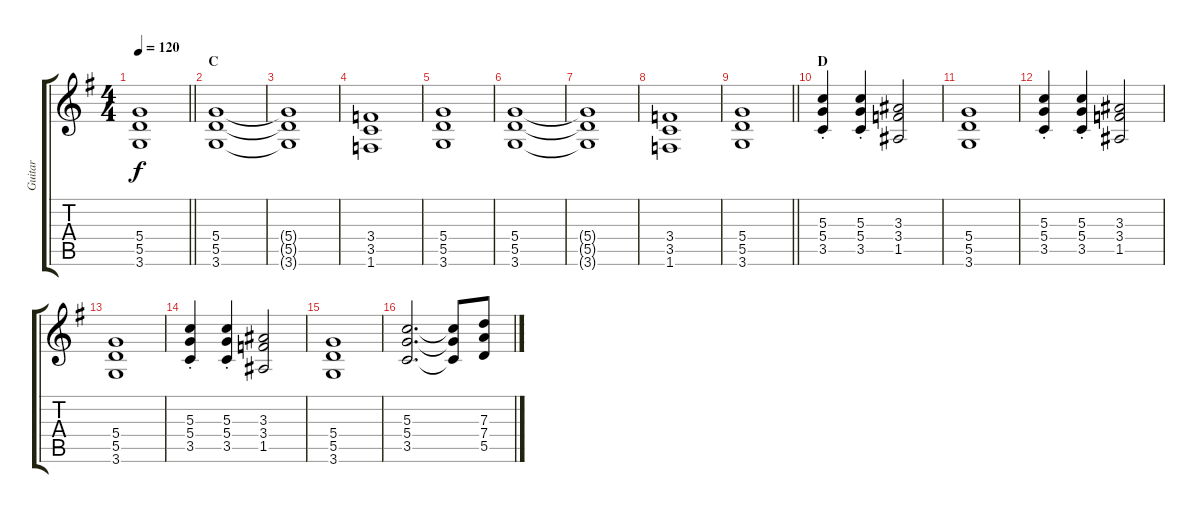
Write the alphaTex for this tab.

\track ("Guitar" "Guitar") {instrument distortionguitar}
\staff {score tabs}
\tuning (E4 B3 G3 D3 A2 E2) {hide}
\ts (4 4)
\tempo 120
\clef g2
\barLineRight lightlight
\ks g
(5.4 5.5 3.6).1{dy f} |
\section ("" "C")
(5.4 5.5 3.6).1 |
(5.4{t} 5.5{t} 3.6{t}).1 |
(3.4 3.5 1.6).1 |
(5.4 5.5 3.6).1 |
(5.4 5.5 3.6).1 |
(5.4{t} 5.5{t} 3.6{t}).1 |
(3.4 3.5 1.6).1 |
\barLineRight lightlight
(5.4 5.5 3.6).1 |
\section ("" "D")
(5.3{st} 5.4{st} 3.5{st}).4 (5.3{st} 5.4{st} 3.5{st}).4 (3.3 3.4 1.5).2 |
(5.4 5.5 3.6).1 |
(5.3{st} 5.4{st} 3.5{st}).4 (5.3{st} 5.4{st} 3.5{st}).4 (3.3 3.4 1.5).2 |
(5.4 5.5 3.6).1 |
(5.3{st} 5.4{st} 3.5{st}).4 (5.3{st} 5.4{st} 3.5{st}).4 (3.3 3.4 1.5).2 |
(5.4 5.5 3.6).1 |
(5.3 5.4 3.5).2{d} (5.3{t} 5.4{t} 3.5{t}).8 (7.3 7.4 5.5).8
